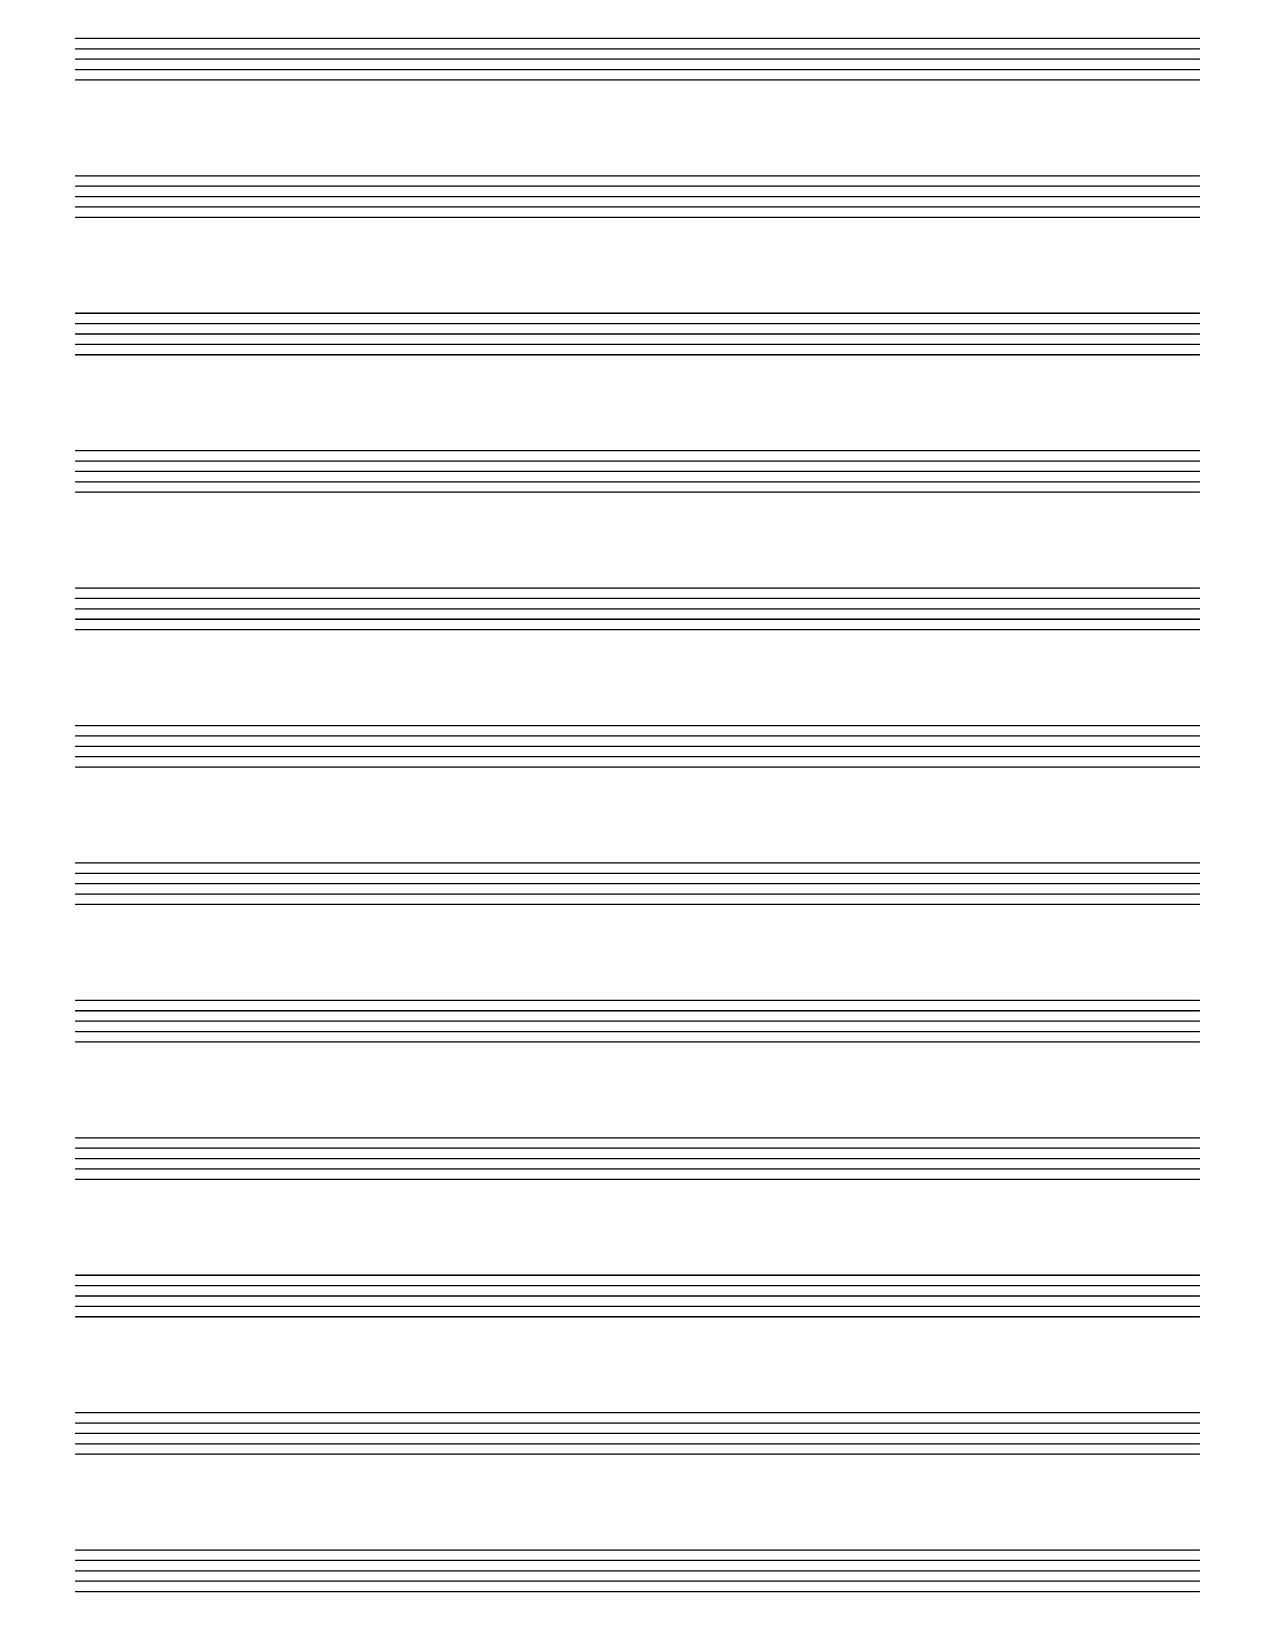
%% Do not edit this file; it is automatically
%% generated from LSR http://lsr.dsi.unimi.it
%% This file is in the public domain.
\version "2.13.10"

\header {
  lsrtags = "staff-notation, editorial-annotations, contexts-and-engravers, paper-and-layout"

%% Translation of GIT committish: 341940d3830b59f93a80131471d622c2818afddb
  texidoces = "
Para crear pentagramas en blanco, genere compases vacíos y después
elimine el grabador de números de compás @code{Bar_number_engraver}
del contexto @code{Score}, y los grabadores de la indicación de compás
@code{Time_signature_engraver}, de la clave @code{Clef_engraver} y de
los compases @code{Bar_engraver} del contexto de @code{Staff}.

"
  doctitlees = "Crear pentagramas en blanco"

  texidoc = "
To create blank staves, generate empty measures then remove the
@code{Bar_number_engraver} from the @code{Score} context, and the
@code{Time_signature_engraver}, @code{Clef_engraver} and
@code{Bar_engraver} from the @code{Staff} context.

"
  doctitle = "Creating blank staves"
} % begin verbatim

#(set-global-staff-size 20)

\score {
  {
    \repeat unfold 12 { s1 \break }
  }
  \layout {
    indent = 0\in
    \context {
      \Staff
      \remove "Time_signature_engraver"
      \remove "Clef_engraver"
      \remove "Bar_engraver"
    }
    \context {
      \Score
      \remove "Bar_number_engraver"
    }
  }
}

\paper {
  #(set-paper-size "letter")
  ragged-last-bottom = ##f
  line-width = 7.5\in
  left-margin = 0.5\in
  bottom-margin = 0.25\in
  top-margin = 0.25\in
}

